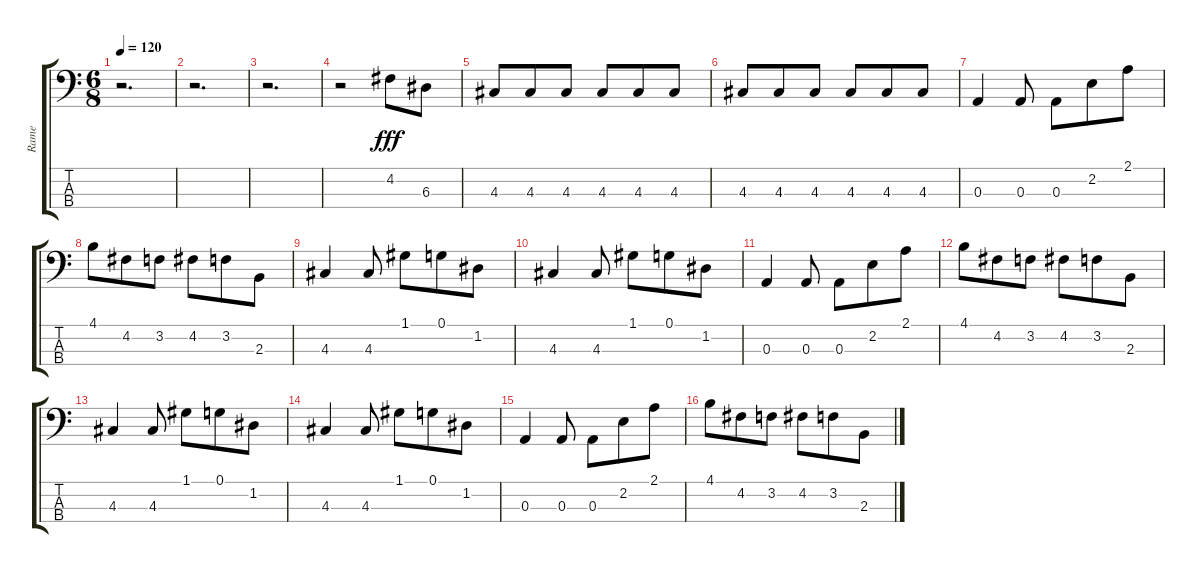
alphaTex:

\track ("Rame" "Rame") {instrument electricbasspick}
\staff {score tabs}
\tuning (G2 D2 A1 E1) {hide}
\ts (6 8)
\tempo 120
\clef f4
\ks c
r.2{d dy f} |
r.2{d} |
r.2{d} |
r.2 4.2.8{dy fff} 6.3.8 |
4.3.8 4.3.8 4.3.8 4.3.8 4.3.8 4.3.8 |
4.3.8 4.3.8 4.3.8 4.3.8 4.3.8 4.3.8 |
0.3.4 0.3.8 0.3.8 2.2.8 2.1.8 |
4.1.8 4.2.8 3.2.8 4.2.8 3.2.8 2.3.8 |
4.3.4 4.3.8 1.1.8 0.1.8 1.2.8 |
4.3.4 4.3.8 1.1.8 0.1.8 1.2.8 |
0.3.4 0.3.8 0.3.8 2.2.8 2.1.8 |
4.1.8 4.2.8 3.2.8 4.2.8 3.2.8 2.3.8 |
4.3.4 4.3.8 1.1.8 0.1.8 1.2.8 |
4.3.4 4.3.8 1.1.8 0.1.8 1.2.8 |
0.3.4 0.3.8 0.3.8 2.2.8 2.1.8 |
4.1.8 4.2.8 3.2.8 4.2.8 3.2.8 2.3.8
